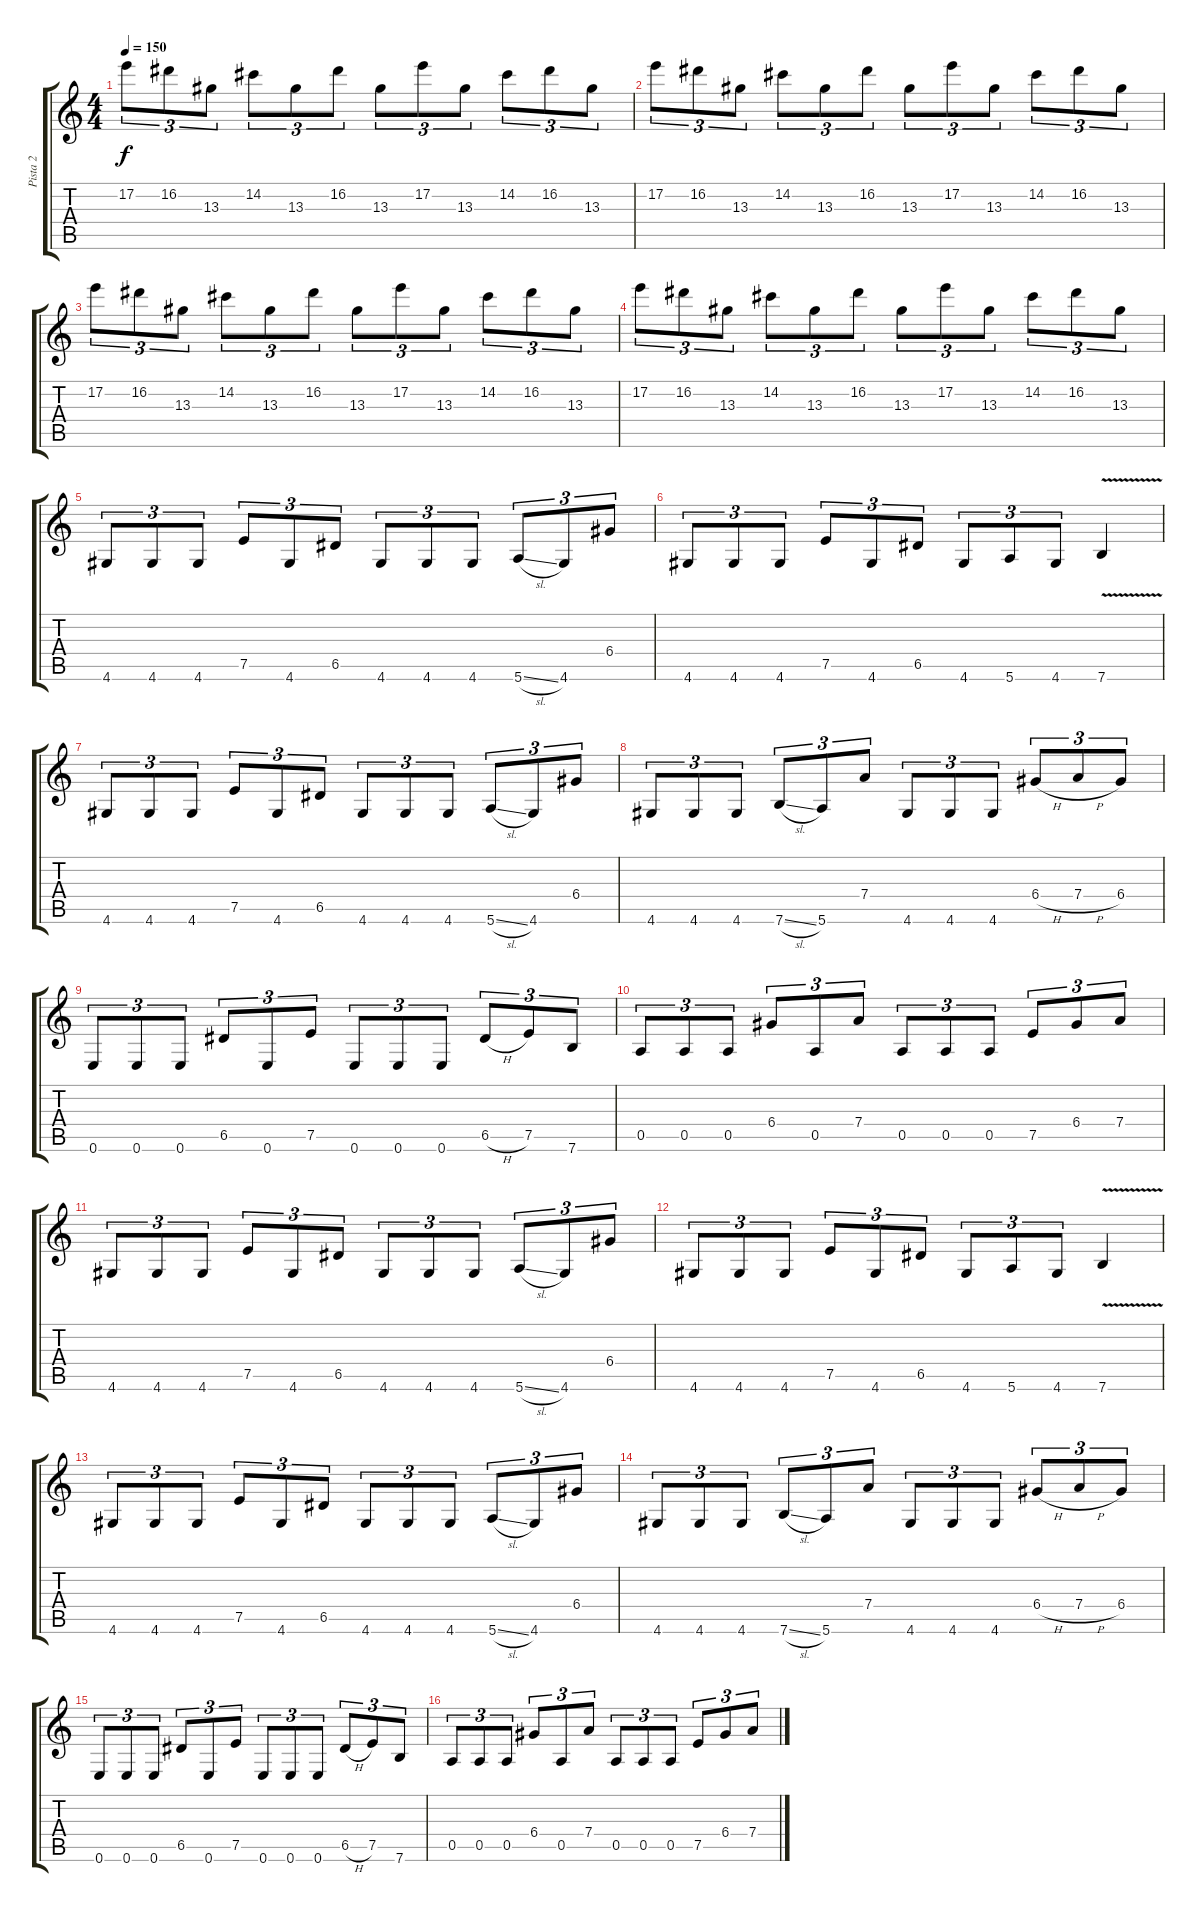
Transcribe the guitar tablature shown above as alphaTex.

\track ("Pista 2" "Pista 2") {instrument overdrivenguitar}
\staff {score tabs}
\tuning (E4 B3 G3 D3 A2 E2) {hide}
\ts (4 4)
\tempo 150
\clef g2
\ks c
17.2.8{tu (3 2) dy f} 16.2.8{tu (3 2)} 13.3.8{tu (3 2)} 14.2.8{tu (3 2)} 13.3.8{tu (3 2)} 16.2.8{tu (3 2)} 13.3.8{tu (3 2)} 17.2.8{tu (3 2)} 13.3.8{tu (3 2)} 14.2.8{tu (3 2)} 16.2.8{tu (3 2)} 13.3.8{tu (3 2)} |
17.2.8{tu (3 2)} 16.2.8{tu (3 2)} 13.3.8{tu (3 2)} 14.2.8{tu (3 2)} 13.3.8{tu (3 2)} 16.2.8{tu (3 2)} 13.3.8{tu (3 2)} 17.2.8{tu (3 2)} 13.3.8{tu (3 2)} 14.2.8{tu (3 2)} 16.2.8{tu (3 2)} 13.3.8{tu (3 2)} |
17.2.8{tu (3 2)} 16.2.8{tu (3 2)} 13.3.8{tu (3 2)} 14.2.8{tu (3 2)} 13.3.8{tu (3 2)} 16.2.8{tu (3 2)} 13.3.8{tu (3 2)} 17.2.8{tu (3 2)} 13.3.8{tu (3 2)} 14.2.8{tu (3 2)} 16.2.8{tu (3 2)} 13.3.8{tu (3 2)} |
17.2.8{tu (3 2)} 16.2.8{tu (3 2)} 13.3.8{tu (3 2)} 14.2.8{tu (3 2)} 13.3.8{tu (3 2)} 16.2.8{tu (3 2)} 13.3.8{tu (3 2)} 17.2.8{tu (3 2)} 13.3.8{tu (3 2)} 14.2.8{tu (3 2)} 16.2.8{tu (3 2)} 13.3.8{tu (3 2)} |
4.6.8{tu (3 2)} 4.6.8{tu (3 2)} 4.6.8{tu (3 2)} 7.5.8{tu (3 2)} 4.6.8{tu (3 2)} 6.5.8{tu (3 2)} 4.6.8{tu (3 2)} 4.6.8{tu (3 2)} 4.6.8{tu (3 2)} 5.6{sl}.8{tu (3 2)} 4.6.8{tu (3 2)} 6.4.8{tu (3 2)} |
4.6.8{tu (3 2)} 4.6.8{tu (3 2)} 4.6.8{tu (3 2)} 7.5.8{tu (3 2)} 4.6.8{tu (3 2)} 6.5.8{tu (3 2)} 4.6.8{tu (3 2)} 5.6.8{tu (3 2)} 4.6.8{tu (3 2)} 7.6{v}.4 |
4.6.8{tu (3 2)} 4.6.8{tu (3 2)} 4.6.8{tu (3 2)} 7.5.8{tu (3 2)} 4.6.8{tu (3 2)} 6.5.8{tu (3 2)} 4.6.8{tu (3 2)} 4.6.8{tu (3 2)} 4.6.8{tu (3 2)} 5.6{sl}.8{tu (3 2)} 4.6.8{tu (3 2)} 6.4.8{tu (3 2)} |
4.6.8{tu (3 2)} 4.6.8{tu (3 2)} 4.6.8{tu (3 2)} 7.6{sl}.8{tu (3 2)} 5.6.8{tu (3 2)} 7.4.8{tu (3 2)} 4.6.8{tu (3 2)} 4.6.8{tu (3 2)} 4.6.8{tu (3 2)} 6.4{h}.8{tu (3 2)} 7.4{h}.8{tu (3 2)} 6.4.8{tu (3 2)} |
0.6.8{tu (3 2)} 0.6.8{tu (3 2)} 0.6.8{tu (3 2)} 6.5.8{tu (3 2)} 0.6.8{tu (3 2)} 7.5.8{tu (3 2)} 0.6.8{tu (3 2)} 0.6.8{tu (3 2)} 0.6.8{tu (3 2)} 6.5{h}.8{tu (3 2)} 7.5.8{tu (3 2)} 7.6.8{tu (3 2)} |
0.5.8{tu (3 2)} 0.5.8{tu (3 2)} 0.5.8{tu (3 2)} 6.4.8{tu (3 2)} 0.5.8{tu (3 2)} 7.4.8{tu (3 2)} 0.5.8{tu (3 2)} 0.5.8{tu (3 2)} 0.5.8{tu (3 2)} 7.5.8{tu (3 2)} 6.4.8{tu (3 2)} 7.4.8{tu (3 2)} |
4.6.8{tu (3 2)} 4.6.8{tu (3 2)} 4.6.8{tu (3 2)} 7.5.8{tu (3 2)} 4.6.8{tu (3 2)} 6.5.8{tu (3 2)} 4.6.8{tu (3 2)} 4.6.8{tu (3 2)} 4.6.8{tu (3 2)} 5.6{sl}.8{tu (3 2)} 4.6.8{tu (3 2)} 6.4.8{tu (3 2)} |
4.6.8{tu (3 2)} 4.6.8{tu (3 2)} 4.6.8{tu (3 2)} 7.5.8{tu (3 2)} 4.6.8{tu (3 2)} 6.5.8{tu (3 2)} 4.6.8{tu (3 2)} 5.6.8{tu (3 2)} 4.6.8{tu (3 2)} 7.6{v}.4 |
4.6.8{tu (3 2)} 4.6.8{tu (3 2)} 4.6.8{tu (3 2)} 7.5.8{tu (3 2)} 4.6.8{tu (3 2)} 6.5.8{tu (3 2)} 4.6.8{tu (3 2)} 4.6.8{tu (3 2)} 4.6.8{tu (3 2)} 5.6{sl}.8{tu (3 2)} 4.6.8{tu (3 2)} 6.4.8{tu (3 2)} |
4.6.8{tu (3 2)} 4.6.8{tu (3 2)} 4.6.8{tu (3 2)} 7.6{sl}.8{tu (3 2)} 5.6.8{tu (3 2)} 7.4.8{tu (3 2)} 4.6.8{tu (3 2)} 4.6.8{tu (3 2)} 4.6.8{tu (3 2)} 6.4{h}.8{tu (3 2)} 7.4{h}.8{tu (3 2)} 6.4.8{tu (3 2)} |
0.6.8{tu (3 2)} 0.6.8{tu (3 2)} 0.6.8{tu (3 2)} 6.5.8{tu (3 2)} 0.6.8{tu (3 2)} 7.5.8{tu (3 2)} 0.6.8{tu (3 2)} 0.6.8{tu (3 2)} 0.6.8{tu (3 2)} 6.5{h}.8{tu (3 2)} 7.5.8{tu (3 2)} 7.6.8{tu (3 2)} |
0.5.8{tu (3 2)} 0.5.8{tu (3 2)} 0.5.8{tu (3 2)} 6.4.8{tu (3 2)} 0.5.8{tu (3 2)} 7.4.8{tu (3 2)} 0.5.8{tu (3 2)} 0.5.8{tu (3 2)} 0.5.8{tu (3 2)} 7.5.8{tu (3 2)} 6.4.8{tu (3 2)} 7.4.8{tu (3 2)}
